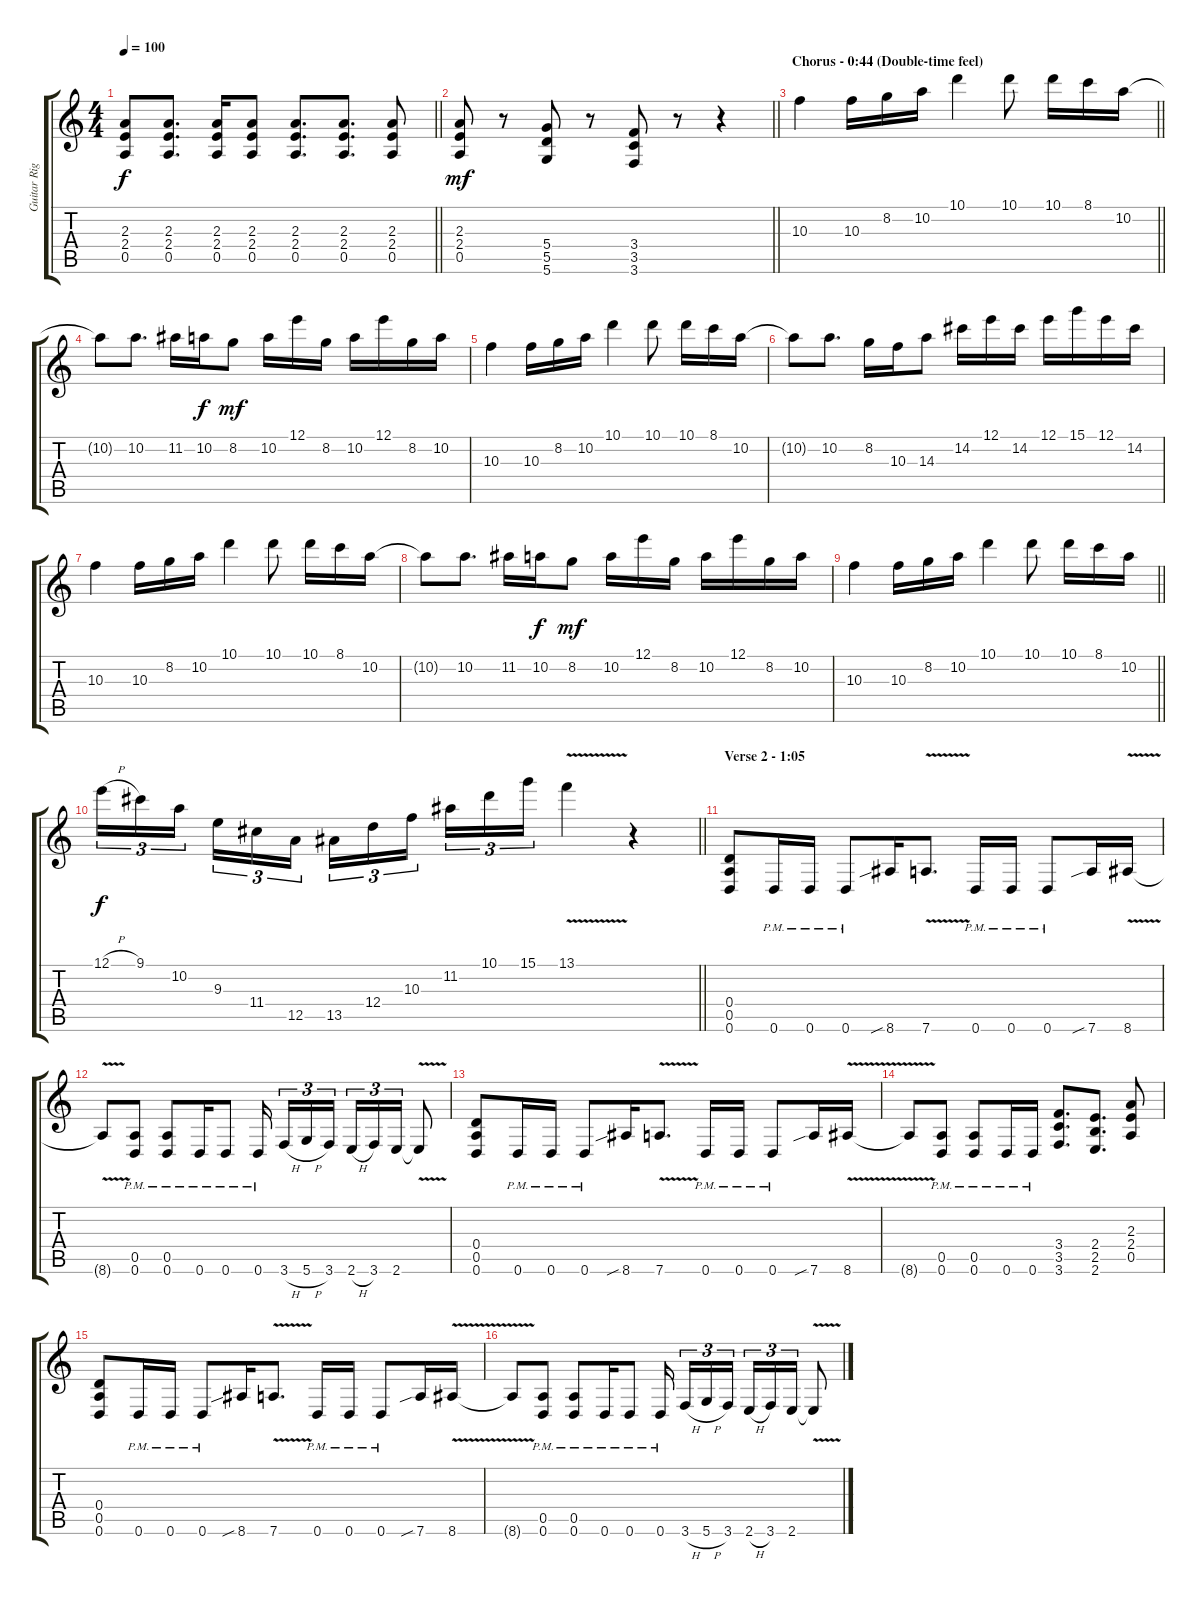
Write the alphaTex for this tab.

\track ("Guitar Right" "Guitar Rig") {instrument distortionguitar}
\staff {score tabs}
\tuning (E4 B3 G3 D3 A2 D2) {hide}
\ts (4 4)
\tempo 100
\clef g2
\barLineRight lightlight
\ks c
(2.3 2.4 0.5).8{dy f} (2.3 2.4 0.5).8{d} (2.3 2.4 0.5).16 (2.3 2.4 0.5).8 (2.3 2.4 0.5).8{d} (2.3 2.4 0.5).8{d} (2.3 2.4 0.5).8 |
\section ("" "")
\barLineRight lightlight
(2.3 2.4 0.5).8{dy mf} r.8 (5.4 5.5 5.6).8 r.8 (3.4 3.5 3.6).8 r.8 r.4 |
\section ("" "Chorus - 0:44 (Double-time feel)")
\barLineRight lightlight
10.3.4 10.3.16 8.2.16 10.2.16 10.1.4 10.1.8 10.1.16 8.1.16 10.2.16 |
\section ("" "")
10.2{t}.8 10.2.8{d} 11.2.16 10.2.16{dy f} 8.2.8{dy mf} 10.2.16 12.1.16 8.2.16 10.2.16 12.1.16 8.2.16 10.2.16 |
10.3.4 10.3.16 8.2.16 10.2.16 10.1.4 10.1.8 10.1.16 8.1.16 10.2.16 |
10.2{t}.8 10.2.8{d} 8.2.16 10.3.16 14.3.8 14.2.16 12.1.16 14.2.16 12.1.16 15.1.16 12.1.16 14.2.16 |
10.3.4 10.3.16 8.2.16 10.2.16 10.1.4 10.1.8 10.1.16 8.1.16 10.2.16 |
10.2{t}.8 10.2.8{d} 11.2.16 10.2.16{dy f} 8.2.8{dy mf} 10.2.16 12.1.16 8.2.16 10.2.16 12.1.16 8.2.16 10.2.16 |
\barLineRight lightlight
10.3.4 10.3.16 8.2.16 10.2.16 10.1.4 10.1.8 10.1.16 8.1.16 10.2.16 |
\section ("" "")
\barLineRight lightlight
12.1{h}.16{tu (3 2) dy f} 9.1.16{tu (3 2)} 10.2.16{tu (3 2) beam splitsecondary} 9.3.16{tu (3 2)} 11.4.16{tu (3 2)} 12.5.16{tu (3 2)} 13.5.16{tu (3 2)} 12.4.16{tu (3 2)} 10.3.16{tu (3 2) beam splitsecondary} 11.2.16{tu (3 2)} 10.1.16{tu (3 2)} 15.1.16{tu (3 2)} 13.1{v}.4 r.4 |
\section ("" "Verse 2 - 1:05")
(0.4 0.5 0.6).8 0.6{pm}.16 0.6{pm}.16 0.6{pm}.8 8.6{sib}.16 7.6{v}.8{d} 0.6{pm}.16 0.6{pm}.16 0.6{pm}.8 7.6{sib}.16 8.6{v}.16 |
8.6{t}.8 (0.5{pm} 0.6{pm}).8 (0.5{pm} 0.6{pm}).8 0.6{pm}.16 0.6{pm}.8 0.6{pm}.16{beam splitsecondary} 3.6{h}.16{tu (3 2)} 5.6{h}.16{tu (3 2)} 3.6.16{tu (3 2)} 2.6{h}.16{tu (3 2)} 3.6.16{tu (3 2)} 2.6.16{tu (3 2)} 2.6{v t}.8 |
(0.4 0.5 0.6).8 0.6{pm}.16 0.6{pm}.16 0.6{pm}.8 8.6{sib}.16 7.6{v}.8{d} 0.6{pm}.16 0.6{pm}.16 0.6{pm}.8 7.6{sib}.16 8.6{v}.16 |
8.6{t}.8 (0.5{pm} 0.6{pm}).8 (0.5{pm} 0.6{pm}).8 0.6{pm}.16 0.6{pm}.16 (3.4 3.5 3.6).8{d} (2.4 2.5 2.6).8{d} (2.3 2.4 0.5).8 |
(0.4 0.5 0.6).8 0.6{pm}.16 0.6{pm}.16 0.6{pm}.8 8.6{sib}.16 7.6{v}.8{d} 0.6{pm}.16 0.6{pm}.16 0.6{pm}.8 7.6{sib}.16 8.6{v}.16 |
8.6{t}.8 (0.5{pm} 0.6{pm}).8 (0.5{pm} 0.6{pm}).8 0.6{pm}.16 0.6{pm}.8 0.6{pm}.16{beam splitsecondary} 3.6{h}.16{tu (3 2)} 5.6{h}.16{tu (3 2)} 3.6.16{tu (3 2)} 2.6{h}.16{tu (3 2)} 3.6.16{tu (3 2)} 2.6.16{tu (3 2)} 2.6{v t}.8
